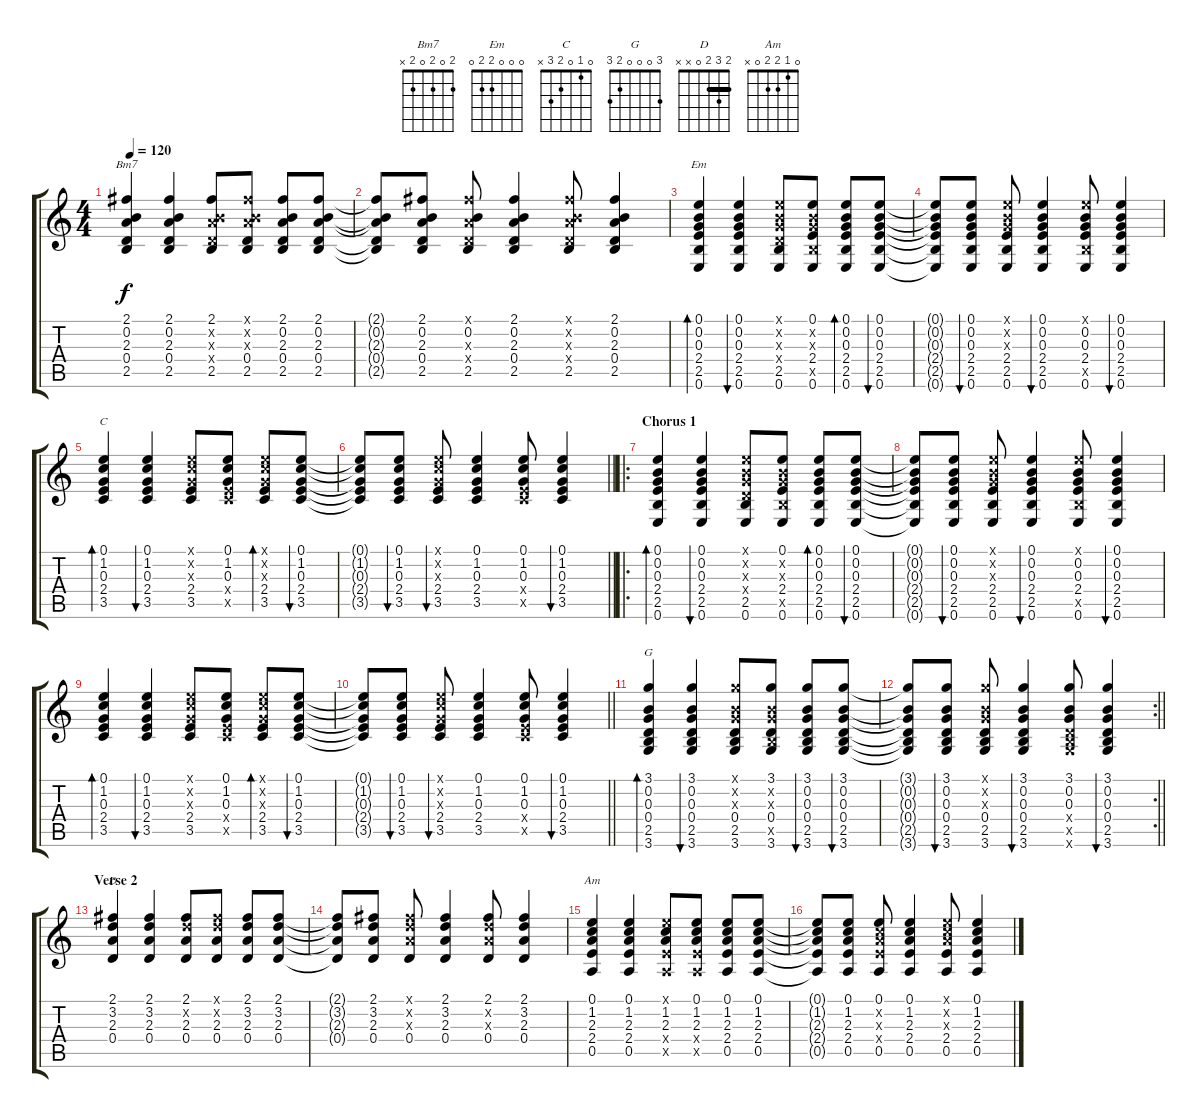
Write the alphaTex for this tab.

\track "" {instrument acousticguitarsteel}
\staff {score tabs}
\tuning (E4 B3 G3 D3 A2 E2) {hide}
\chord ("Bm7" 2 0 2 0 2 x)
\chord ("Em" 0 0 0 2 2 0)
\chord ("C" 0 1 0 2 3 x)
\chord ("G" 3 0 0 0 2 3)
\chord ("D" 2 3 2 0 x x) {barre 2}
\chord ("Am" 0 1 2 2 0 x)
\ts (4 4)
\tempo 120
\clef g2
\ks c
(2.1 0.2 2.3 0.4 2.5).4{ch "Bm7" dy f} (2.1 0.2 2.3 0.4 2.5).4 (2.1 0.2{x} 2.3{x} 0.4{x} 2.5).8 (2.1{x} 0.2{x} 2.3{x} 0.4 2.5).8 (2.1 0.2 2.3 0.4 2.5).8 (2.1 0.2 2.3 0.4 2.5).8 |
(2.1{t} 0.2{t} 2.3{t} 0.4{t} 2.5{t}).8 (2.1 0.2 2.3 0.4 2.5).8 (2.1{x} 0.2 2.3{x} 0.4{x} 2.5).8 (2.1 0.2 2.3 0.4 2.5).4 (2.1{x} 0.2{x} 2.3{x} 0.4{x} 2.5).8 (2.1 0.2 2.3 0.4 2.5).4 |
(0.1 0.2 0.3 2.4 2.5 0.6).4{bd 60 ch "Em" beam Up} (0.1 0.2 0.3 2.4 2.5 0.6).4{bu 30 beam Up} (0.1{x} 0.2{x} 0.3{x} 0.4{x} 2.5 0.6).8{beam Up} (0.1 0.2{x} 0.3{x} 2.4 2.5{x} 0.6).8{beam Up} (0.1 0.2 0.3 2.4 2.5 0.6).8{bd 30 beam Up} (0.1 0.2 0.3 2.4 2.5 0.6).8{bu 30 beam Up} |
(0.1{t} 0.2{t} 0.3{t} 2.4{t} 2.5{t} 0.6{t}).8{beam Up} (0.1 0.2 0.3 2.4 2.5 0.6).8{bu 30 beam Up} (0.1{x} 0.2{x} 0.3{x} 2.4 2.5 0.6).8{beam Up} (0.1 0.2 0.3 2.4 2.5 0.6).4{bu 30 beam Up} (0.1{x} 0.2 0.3 2.4 2.5{x} 0.6).8{beam Up} (0.1 0.2 0.3 2.4 2.5 0.6).4{bu 30 beam Up} |
(0.1 1.2 0.3 2.4 3.5).4{bd 30 ch "C" beam Up} (0.1 1.2 0.3 2.4 3.5).4{bu 30 beam Up} (0.1{x} 1.2{x} 0.3{x} 2.4 3.5).8{beam Up} (0.1 1.2 0.3 2.4{x} 3.5{x}).8{beam Up} (0.1{x} 1.2{x} 0.3{x} 2.4 3.5).8{bd 30 beam Up} (0.1 1.2 0.3 2.4 3.5).8{bu 30 beam Up} |
\barLineRight lightlight
(0.1{t} 1.2{t} 0.3{t} 2.4{t} 3.5{t}).8{beam Up} (0.1 1.2 0.3 2.4 3.5).8{bu 30 beam Up} (0.1{x} 1.2{x} 0.3{x} 2.4 3.5).8{bu 30 beam Up} (0.1 1.2 0.3 2.4 3.5).4{beam Up} (0.1 1.2 0.3 2.4{x} 3.5{x}).8{beam Up} (0.1 1.2 0.3 2.4 3.5).4{bu 30 beam Up} |
\ro
\section ("" "Chorus 1")
(0.1 0.2 0.3 2.4 2.5 0.6).4{bd 60 beam Up} (0.1 0.2 0.3 2.4 2.5 0.6).4{bu 30 beam Up} (0.1{x} 0.2{x} 0.3{x} 0.4{x} 2.5 0.6).8{beam Up} (0.1 0.2{x} 0.3{x} 2.4 2.5{x} 0.6).8{beam Up} (0.1 0.2 0.3 2.4 2.5 0.6).8{bd 30 beam Up} (0.1 0.2 0.3 2.4 2.5 0.6).8{bu 30 beam Up} |
(0.1{t} 0.2{t} 0.3{t} 2.4{t} 2.5{t} 0.6{t}).8{beam Up} (0.1 0.2 0.3 2.4 2.5 0.6).8{bu 30 beam Up} (0.1{x} 0.2{x} 0.3{x} 2.4 2.5 0.6).8{beam Up} (0.1 0.2 0.3 2.4 2.5 0.6).4{bu 30 beam Up} (0.1{x} 0.2 0.3 2.4 2.5{x} 0.6).8{beam Up} (0.1 0.2 0.3 2.4 2.5 0.6).4{bu 30 beam Up} |
(0.1 1.2 0.3 2.4 3.5).4{bd 30 beam Up} (0.1 1.2 0.3 2.4 3.5).4{bu 30 beam Up} (0.1{x} 1.2{x} 0.3{x} 2.4 3.5).8{beam Up} (0.1 1.2 0.3 2.4{x} 3.5{x}).8{beam Up} (0.1{x} 1.2{x} 0.3{x} 2.4 3.5).8{bd 30 beam Up} (0.1 1.2 0.3 2.4 3.5).8{bu 30 beam Up} |
\barLineRight lightlight
(0.1{t} 1.2{t} 0.3{t} 2.4{t} 3.5{t}).8{beam Up} (0.1 1.2 0.3 2.4 3.5).8{bu 30 beam Up} (0.1{x} 1.2{x} 0.3{x} 2.4 3.5).8{bu 30 beam Up} (0.1 1.2 0.3 2.4 3.5).4{beam Up} (0.1 1.2 0.3 2.4{x} 3.5{x}).8{beam Up} (0.1 1.2 0.3 2.4 3.5).4{bu 30 beam Up} |
(3.1 0.2 0.3 0.4 2.5 3.6).4{bd 30 ch "G" beam Up} (3.1 0.2 0.3 0.4 2.5 3.6).4{bu 30 beam Up} (3.1{x} 0.2{x} 0.3{x} 0.4 2.5 3.6).8{beam Up} (3.1 0.2{x} 0.3{x} 0.4 2.5{x} 3.6).8{beam Up} (3.1 0.2 0.3 0.4 2.5 3.6).8{bu 30 beam Up} (3.1 0.2 0.3 0.4 2.5 3.6).8{bu 30 beam Up} |
\rc 2
\barLineRight lightlight
(3.1{t} 0.2{t} 0.3{t} 0.4{t} 2.5{t} 3.6{t}).8{beam Up} (3.1 0.2 0.3 0.4 2.5 3.6).8{bu 30 beam Up} (3.1{x} 0.2{x} 0.3{x} 0.4 2.5 3.6).8{beam Up} (3.1 0.2 0.3 0.4 2.5 3.6).4{bu 30 beam Up} (3.1 0.2 0.3 0.4{x} 2.5{x} 3.6{x}).8{beam Up} (3.1 0.2 0.3 0.4 2.5 3.6).4{bu 30 beam Up} |
\section ("" "Verse 2")
(2.1 3.2 2.3 0.4).4{ch "D"} (2.1 3.2 2.3 0.4).4 (2.1 3.2{x} 2.3 0.4).8 (2.1{x} 3.2{x} 2.3 0.4).8 (2.1 3.2 2.3 0.4).8 (2.1 3.2 2.3 0.4).8 |
(2.1{t} 3.2{t} 2.3{t} 0.4{t}).8 (2.1 3.2 2.3 0.4).8 (2.1{x} 3.2{x} 2.3{x} 0.4).8 (2.1 3.2 2.3 0.4).4 (2.1 3.2{x} 2.3{x} 0.4).8 (2.1 3.2 2.3 0.4).4 |
(0.1 1.2 2.3 2.4 0.5).4{ch "Am"} (0.1 1.2 2.3 2.4 0.5).4 (0.1{x} 1.2 2.3 2.4{x} 0.5{x}).8 (0.1 1.2 2.3 2.4{x} 0.5{x}).8 (0.1 1.2 2.3 2.4 0.5).8 (0.1 1.2 2.3 2.4 0.5).8 |
(0.1{t} 1.2{t} 2.3{t} 2.4{t} 0.5{t}).8 (0.1 1.2 2.3 2.4 0.5).8 (0.1 1.2{x} 2.3{x} 2.4{x} 0.5).8 (0.1 1.2 2.3 2.4 0.5).4 (0.1{x} 1.2{x} 2.3{x} 2.4 0.5).8 (0.1 1.2 2.3 2.4 0.5).4
